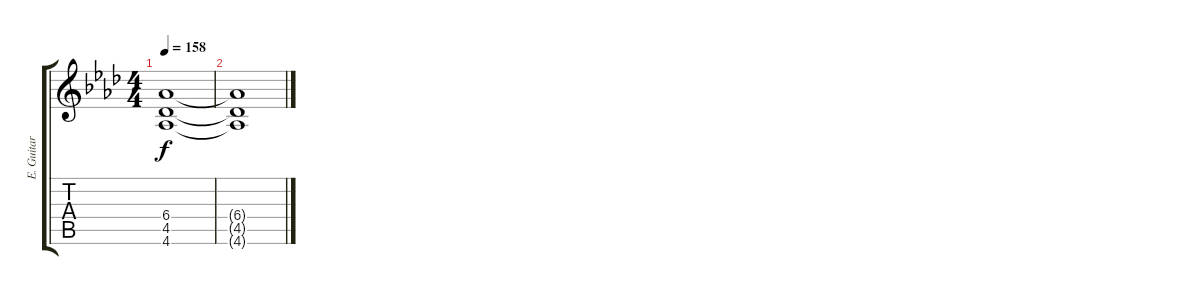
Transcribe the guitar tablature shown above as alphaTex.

\track ("E. Guitar II" "E. Guitar ") {instrument overdrivenguitar}
\staff {score tabs}
\tuning (E4 B3 G3 D3 A2 E2) {hide}
\ts (4 4)
\tempo 158
\clef g2
\ks ab
(6.4{t} 4.5{t} 4.6{t}).1{dy f} |
(6.4{t} 4.5{t} 4.6{t}).1
